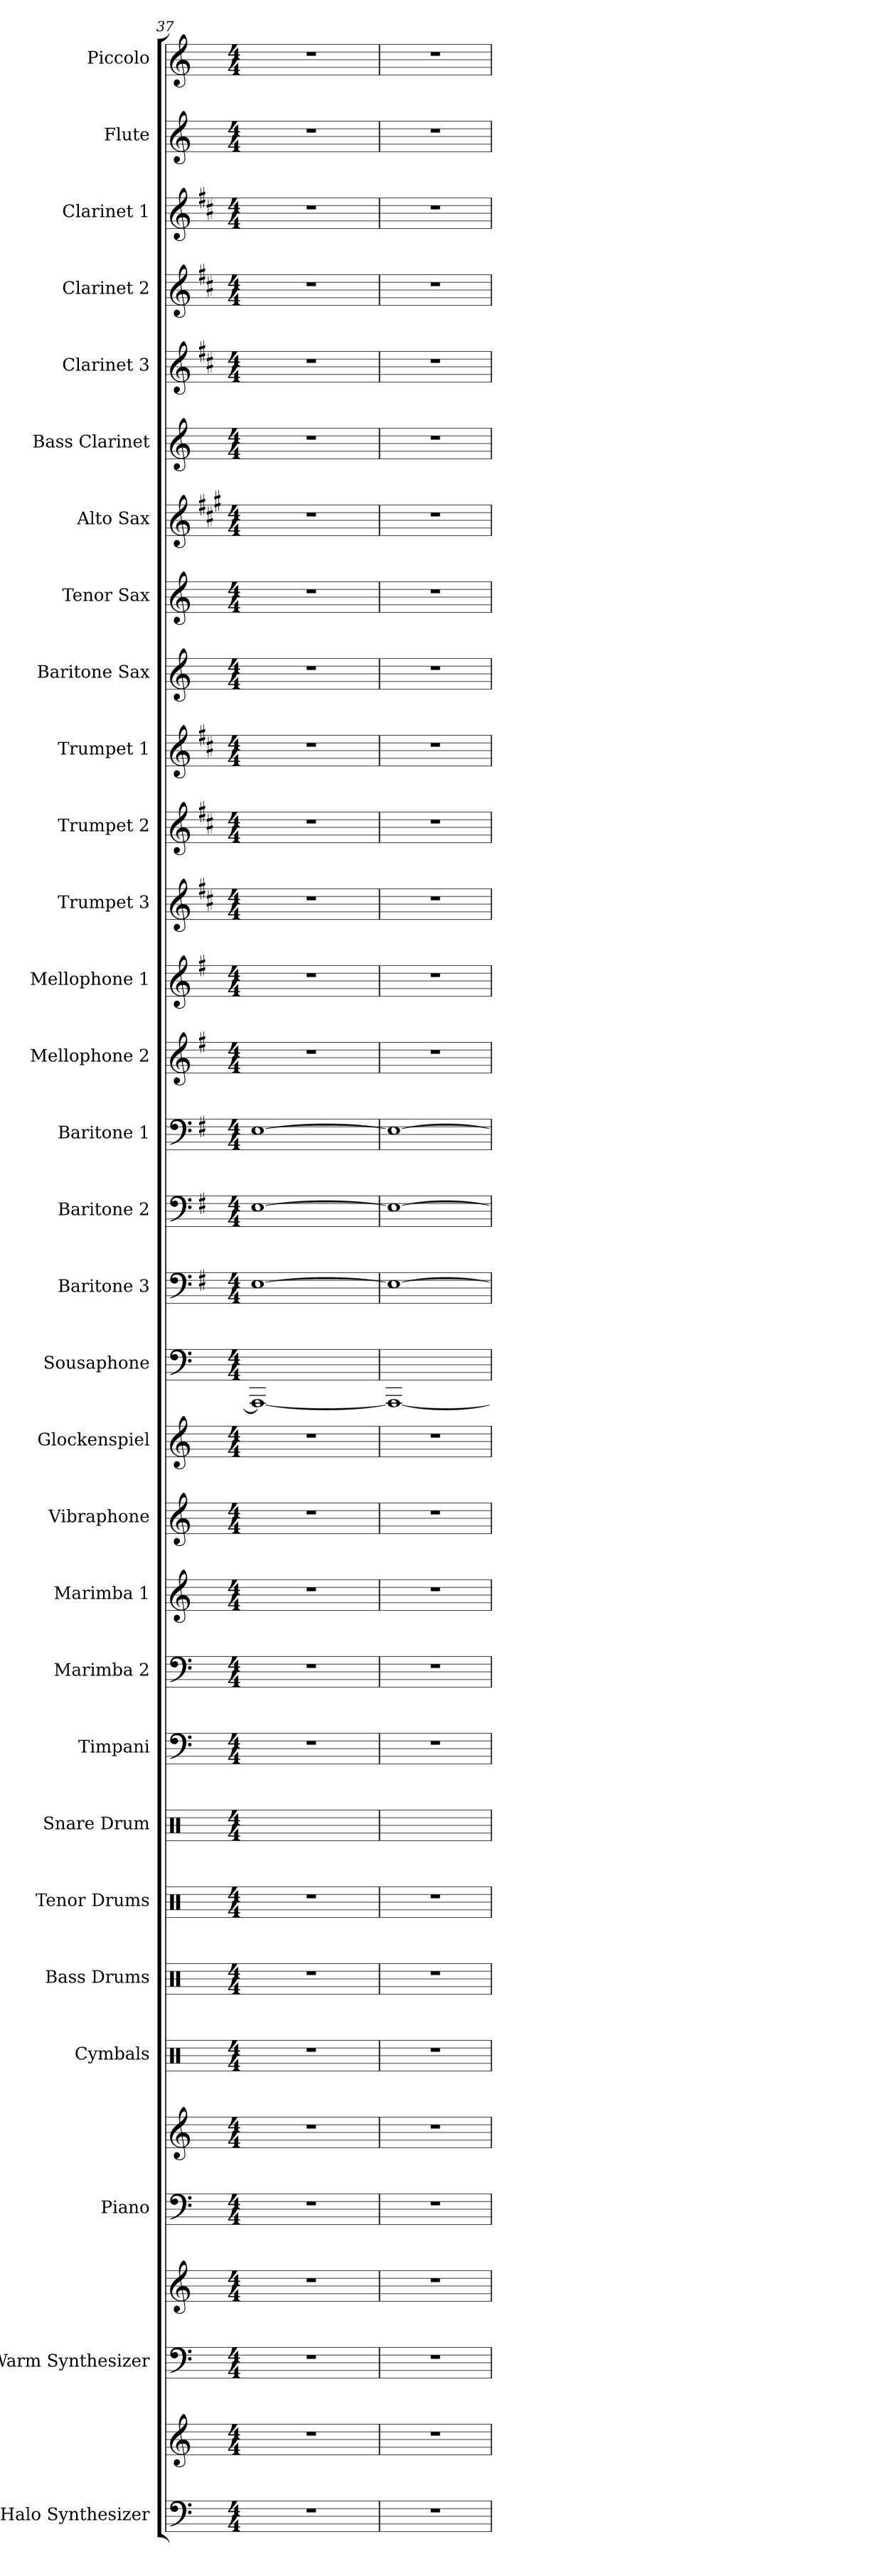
**kern	**kern	**kern	**kern	**kern	**kern	**kern	**kern	**kern	**kern	**kern	**kern	**kern	**kern	**kern	**kern	**kern	**kern	**kern	**kern	**kern	**kern	**kern	**kern	**kern	**kern	**kern	**kern	**kern	**kern	**kern	**kern	**kern
*part30	*part30	*part29	*part29	*part28	*part28	*part27	*part26	*part25	*part24	*part23	*part22	*part21	*part20	*part19	*part18	*part17	*part16	*part15	*part14	*part13	*part12	*part11	*part10	*part9	*part8	*part7	*part6	*part5	*part4	*part3	*part2	*part1
*staff33	*staff32	*staff31	*staff30	*staff29	*staff28	*staff27	*staff26	*staff25	*staff24	*staff23	*staff22	*staff21	*staff20	*staff19	*staff18	*staff17	*staff16	*staff15	*staff14	*staff13	*staff12	*staff11	*staff10	*staff9	*staff8	*staff7	*staff6	*staff5	*staff4	*staff3	*staff2	*staff1
*I"Halo Synthesizer	*	*I"Warm Synthesizer	*	*I"Piano	*	*I"Cymbals	*I"Bass Drums	*I"Tenor Drums	*I"Snare Drum	*I"Timpani	*I"Marimba 2	*I"Marimba 1	*I"Vibraphone	*I"Glockenspiel	*I"Sousaphone	*I"Baritone 3	*I"Baritone 2	*I"Baritone 1	*I"Mellophone 2	*I"Mellophone 1	*I"Trumpet 3	*I"Trumpet 2	*I"Trumpet 1	*I"Baritone Sax	*I"Tenor Sax	*I"Alto Sax	*I"Bass Clarinet	*I"Clarinet 3	*I"Clarinet 2	*I"Clarinet 1	*I"Flute	*I"Piccolo
*I'Synth. 2	*	*I'Synth. 1	*	*I'Pno.	*	*I'Cym.	*I'B.D.	*I'T.D.	*I'S.D.	*I'Timp.	*I'Mrm. 2	*I'Mrm. 1	*I'Vib.	*I'Glk.	*	*I'Bar. 3	*I'Bar. 2	*I'Bar. 1	*I'Mph. 2	*I'Mph. 1	*I'Tpt. 3	*I'Tpt. 2	*I'Tpt. 1	*I'Bari. Sax.	*I'T. Sax.	*I'A. Sax.	*I'B. Cl.	*I'Cl. 3	*I'Cl. 2	*I'Cl. 1	*I'Fl.	*I'Picc.
*clefF4	*clefG2	*clefF4	*clefG2	*clefF4	*clefG2	*clefX	*clefX	*clefX	*clefX	*clefF4	*clefF4	*clefG2	*clefG2	*clefG2	*clefF4	*clefF4	*clefF4	*clefF4	*clefG2	*clefG2	*clefG2	*clefG2	*clefG2	*clefG2	*clefG2	*clefG2	*clefG2	*clefG2	*clefG2	*clefG2	*clefG2	*clefG2
*	*	*	*	*	*	*	*	*	*	*	*	*	*	*ITrd-14c-24	*	*ITrd4c7	*ITrd4c7	*ITrd4c7	*ITrd4c7	*ITrd4c7	*ITrd1c2	*ITrd1c2	*ITrd1c2	*ITrd12c21	*ITrd8c14	*ITrd5c9	*ITrd8c14	*ITrd1c2	*ITrd1c2	*ITrd1c2	*	*ITrd-7c-12
*k[]	*k[]	*k[]	*k[]	*k[]	*k[]	*k[]	*k[]	*k[]	*k[]	*k[]	*k[]	*k[]	*k[]	*k[]	*k[]	*k[]	*k[]	*k[]	*k[]	*k[]	*k[]	*k[]	*k[]	*k[]	*k[]	*k[]	*k[]	*k[]	*k[]	*k[]	*k[]	*k[]
*M4/4	*M4/4	*M4/4	*M4/4	*M4/4	*M4/4	*M4/4	*M4/4	*M4/4	*M4/4	*M4/4	*M4/4	*M4/4	*M4/4	*M4/4	*M4/4	*M4/4	*M4/4	*M4/4	*M4/4	*M4/4	*M4/4	*M4/4	*M4/4	*M4/4	*M4/4	*M4/4	*M4/4	*M4/4	*M4/4	*M4/4	*M4/4	*M4/4
=37	=37	=37	=37	=37	=37	=37	=37	=37	=37	=37	=37	=37	=37	=37	=37	=37	=37	=37	=37	=37	=37	=37	=37	=37	=37	=37	=37	=37	=37	=37	=37	=37
1r	1r	1r	1r	1r	1r	1r	1r	1r	4R/	1r	1r	1r	1r	1r	1AAA_	[1AA	[1AA	[1AA	1r	1r	1r	1r	1r	1r	1r	1r	1r	1r	1r	1r	1r	1r
.	.	.	.	.	.	.	.	.	4R/	.	.	.	.	.	.	.	.	.	.	.	.	.	.	.	.	.	.	.	.	.	.	.
.	.	.	.	.	.	.	.	.	6R/	.	.	.	.	.	.	.	.	.	.	.	.	.	.	.	.	.	.	.	.	.	.	.
.	.	.	.	.	.	.	.	.	6R/	.	.	.	.	.	.	.	.	.	.	.	.	.	.	.	.	.	.	.	.	.	.	.
.	.	.	.	.	.	.	.	.	6R/	.	.	.	.	.	.	.	.	.	.	.	.	.	.	.	.	.	.	.	.	.	.	.
=38	=38	=38	=38	=38	=38	=38	=38	=38	=38	=38	=38	=38	=38	=38	=38	=38	=38	=38	=38	=38	=38	=38	=38	=38	=38	=38	=38	=38	=38	=38	=38	=38
1r	1r	1r	1r	1r	1r	1r	1r	1r	4R/	1r	1r	1r	1r	1r	1AAA_	1AA_	1AA_	1AA_	1r	1r	1r	1r	1r	1r	1r	1r	1r	1r	1r	1r	1r	1r
.	.	.	.	.	.	.	.	.	4R/	.	.	.	.	.	.	.	.	.	.	.	.	.	.	.	.	.	.	.	.	.	.	.
!	!	!	!	!	!	!	!	!	!LO:N:head=diamond	!	!	!	!	!	!	!	!	!	!	!	!	!	!	!	!	!	!	!	!	!	!	!
.	.	.	.	.	.	.	.	.	2R/	.	.	.	.	.	.	.	.	.	.	.	.	.	.	.	.	.	.	.	.	.	.	.
=	=	=	=	=	=	=	=	=	=	=	=	=	=	=	=	=	=	=	=	=	=	=	=	=	=	=	=	=	=	=	=	=
*-	*-	*-	*-	*-	*-	*-	*-	*-	*-	*-	*-	*-	*-	*-	*-	*-	*-	*-	*-	*-	*-	*-	*-	*-	*-	*-	*-	*-	*-	*-	*-	*-
